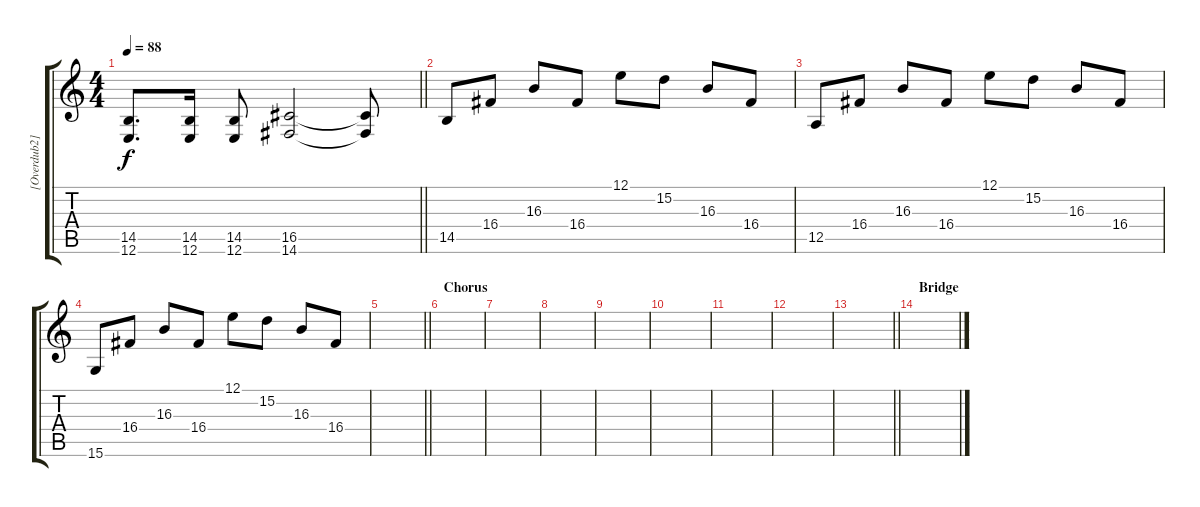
\track ("[Overdub2]" "[Overdub2]") {instrument harpsichord}
\staff {score tabs}
\tuning (E4 B3 G3 D3 A2 E2) {hide}
\ts (4 4)
\tempo 88
\clef g2
\barLineRight lightlight
\ks c
(14.5 12.6).8{d dy f} (14.5 12.6).16 (14.5 12.6).8 (16.5 14.6).2 (16.5{t} 14.6{t}).8 |
14.5.8 16.4.8 16.3.8 16.4.8 12.1.8 15.2.8 16.3.8 16.4.8 |
12.5.8 16.4.8 16.3.8 16.4.8 12.1.8 15.2.8 16.3.8 16.4.8 |
15.6.8 16.4.8 16.3.8 16.4.8 12.1.8 15.2.8 16.3.8 16.4.8 |
\barLineRight lightlight
|
\section ("" "Chorus")
|
|
|
|
|
|
|
\barLineRight lightlight
|
\section ("" "Bridge")
